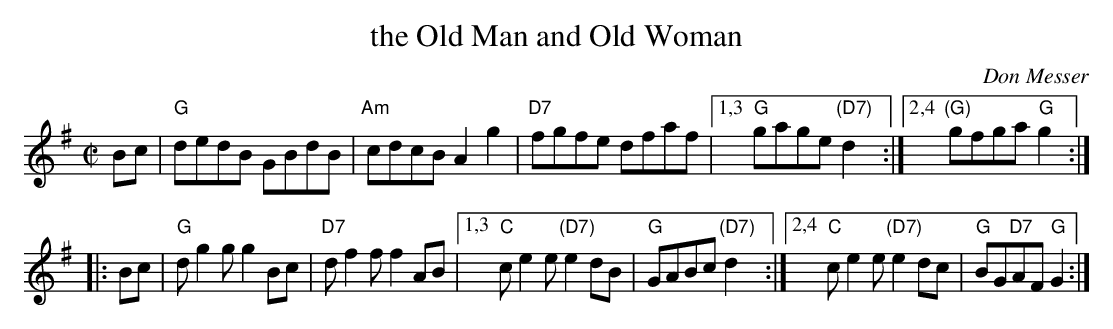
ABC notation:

X:1
T: the Old Man and Old Woman
O: Don Messer
M: C|
L: 1/8
K: G
   Bc \
| "G"dedB GBdB | "Am"cdcB A2g2 | "D7"fgfe dfaf \
|1,3 "G"gage "(D7)"d2 \
:|2,4 "(G)"gfga "G"g2 :|
|: Bc \
| "G"dg2g g2Bc | "D7"df2f f2AB \
|1,3 "C"ce2e "(D7)"e2dB | "G"GABc "(D7)"d2 \
:|2,4  "C"ce2e "(D7)"e2dc | "G"BG"D7"AF "G"G2 :|
